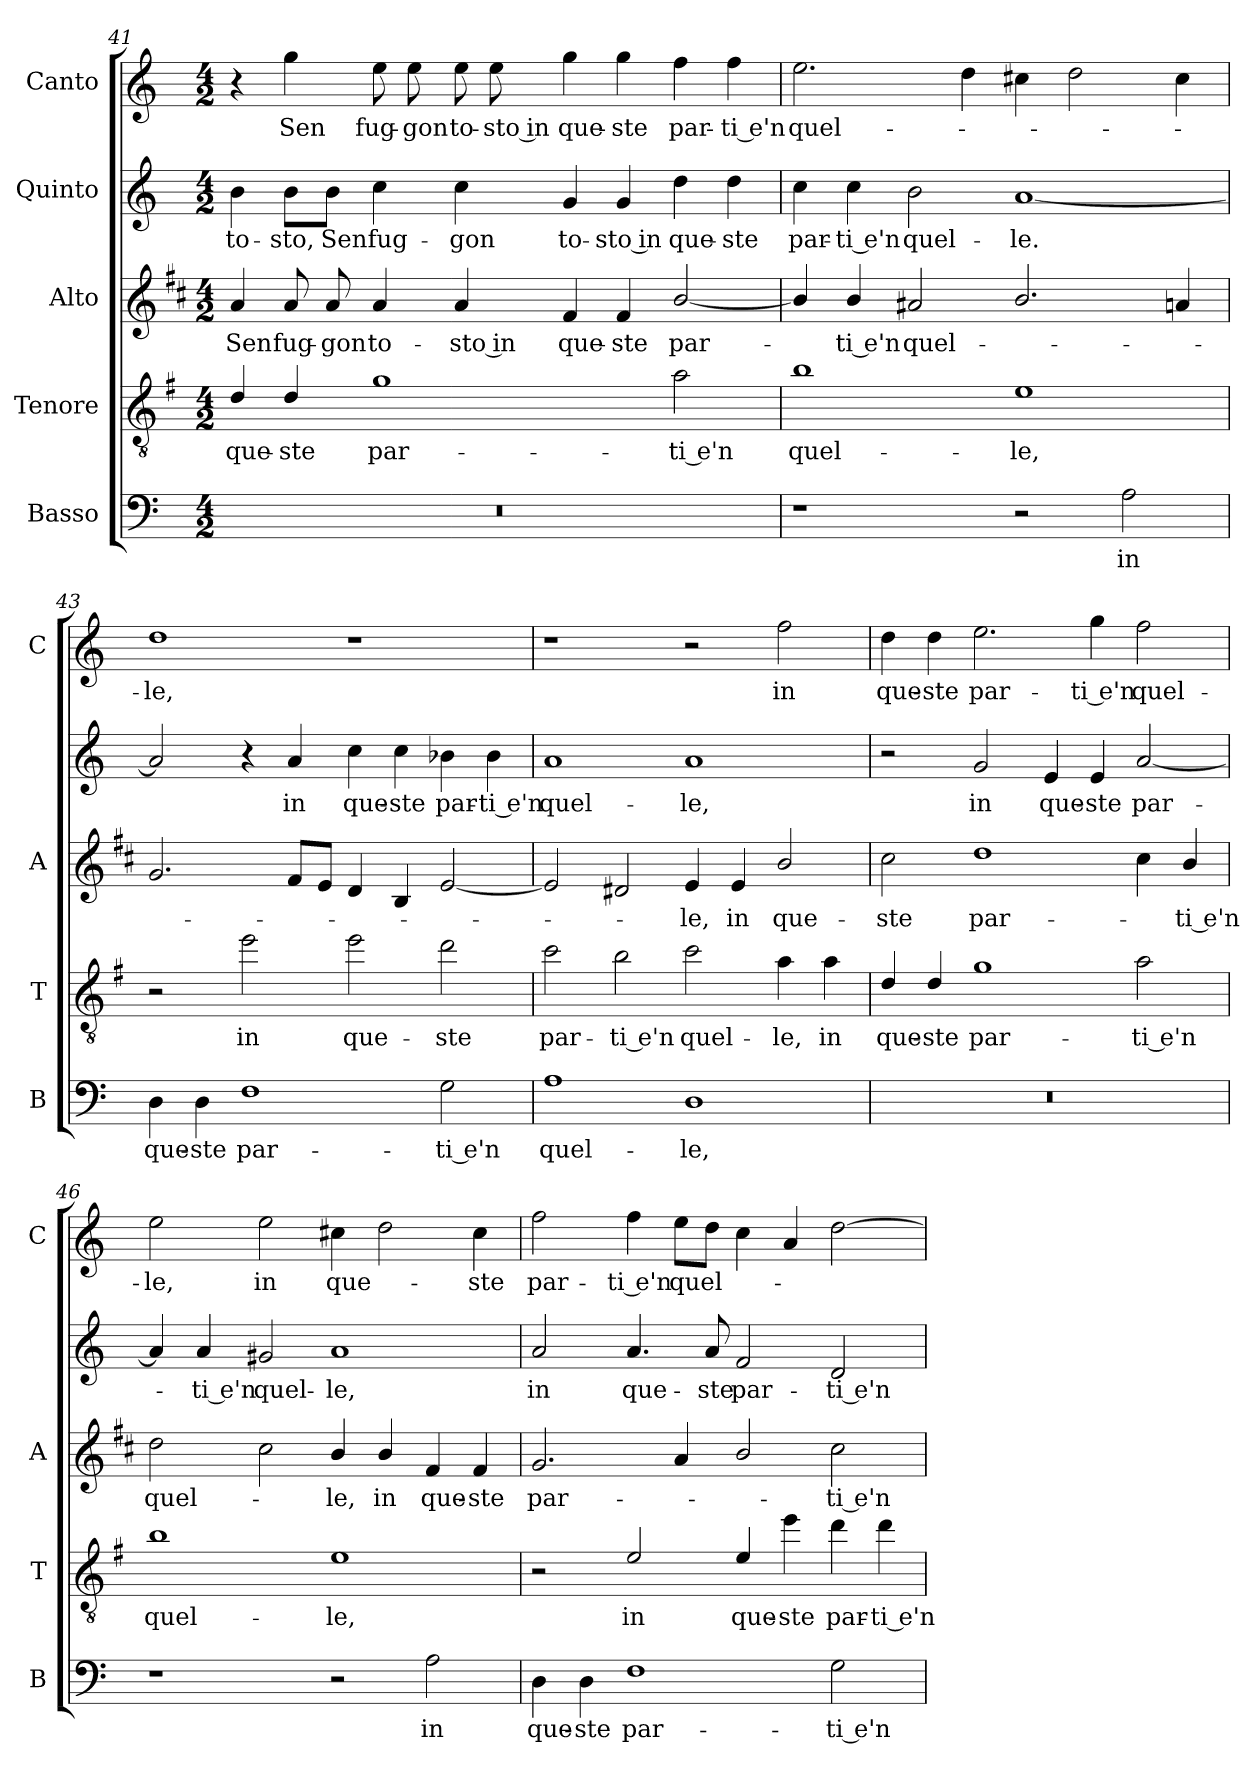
**kern	**text	**kern	**text	**kern	**text	**kern	**text	**kern	**text
*part5	*part5	*part4	*part4	*part3	*part3	*part2	*part2	*part1	*part1
*staff5	*staff5	*staff4	*staff4	*staff3	*staff3	*staff2	*staff2	*staff1	*staff1
*I"Basso	*	*I"Tenore	*	*I"Alto	*	*I"Quinto	*	*I"Canto	*
*I'B	*	*I'T	*	*I'A	*	*	*	*I'C	*
!!LO:PB:g=z
*clefF4	*	*clefGv2	*	*clefG2	*	*clefG2	*	*clefG2	*
*	*	*ITrd4c7	*	*ITrd1c2	*	*	*	*	*
*k[]	*	*k[]	*	*k[]	*	*k[]	*	*k[]	*
*C:	*	*C:	*	*C:	*	*C:	*	*C:	*
*M4/2	*	*M4/2	*	*M4/2	*	*M4/2	*	*M4/2	*
=41	=41	=41	=41	=41	=41	=41	=41	=41	=41
!	!	!	!LO:LY:b	!	!LO:LY:b	!	!LO:LY:b	!	!
0r	.	4G/	que-	4g/	Sen	4b\	to-	4r	.
!	!	!	!LO:LY:b	!	!LO:LY:b	!	!LO:LY:b	!	!LO:LY:b
.	.	4G/	-ste	8g/	fug-	8b\L	-sto,	4gg\	Sen
!	!	!	!	!	!LO:LY:b	!	!LO:LY:b	!	!
.	.	.	.	8g/	-gon	8b\J	Sen	.	.
!	!	!	!LO:LY:b	!	!LO:LY:b	!	!LO:LY:b	!	!LO:LY:b
.	.	1c	par-	4g/	to-	4cc\	fug-	8ee\	fug-
!	!	!	!	!	!	!	!	!	!LO:LY:b
.	.	.	.	.	.	.	.	8ee\	-gon
!	!	!	!	!	!LO:LY:b	!	!LO:LY:b	!	!LO:LY:b
.	.	.	.	4g/	-sto in	4cc\	-gon	8ee\	to-
!	!	!	!	!	!	!	!	!	!LO:LY:b
.	.	.	.	.	.	.	.	8ee\	-sto in
!	!	!	!	!	!LO:LY:b	!	!LO:LY:b	!	!LO:LY:b
.	.	.	.	4e/	que-	4g/	to-	4gg\	que-
!	!	!	!	!	!LO:LY:b	!	!LO:LY:b	!	!LO:LY:b
.	.	.	.	4e/	-ste	4g/	-sto in	4gg\	-ste
!	!	!	!LO:LY:b	!	!LO:LY:b	!	!LO:LY:b	!	!LO:LY:b
.	.	2d\	-ti e'n	[2a/	par-	4dd\	que-	4ff\	par-
!	!	!	!	!	!	!	!LO:LY:b	!	!LO:LY:b
.	.	.	.	.	.	4dd\	-ste	4ff\	-ti e'n
=42	=42	=42	=42	=42	=42	=42	=42	=42	=42
!	!	!	!LO:LY:b	!	!	!	!LO:LY:b	!	!LO:LY:b
1r	.	1e	quel-	4a/]	.	4cc\	par-	2.ee\	quel-
!	!	!	!	!	!LO:LY:b	!	!LO:LY:b	!	!
.	.	.	.	4a/	-ti e'n	4cc\	-ti e'n	.	.
!	!	!	!	!	!LO:LY:b	!	!LO:LY:b	!	!
.	.	.	.	2g#X/	quel-	2b\	quel-	.	.
.	.	.	.	.	.	.	.	4dd\	.
!	!	!	!LO:LY:b	!	!	!	!LO:LY:b	!	!
2r	.	1A	-le,	2.a/	.	[1a	-le.	4cc#X\	.
.	.	.	.	.	.	.	.	2dd\	.
!	!LO:LY:b	!	!	!	!	!	!	!	!
2A\	in	.	.	.	.	.	.	.	.
.	.	.	.	4gn/	.	.	.	4cc#\	.
!!LO:LB:g=z
=43	=43	=43	=43	=43	=43	=43	=43	=43	=43
!	!LO:LY:b	!	!	!	!	!	!	!	!LO:LY:b
4D\	que-	2r	.	2.f/	.	2a/]	.	1dd	-le,
!	!LO:LY:b	!	!	!	!	!	!	!	!
4D\	-ste	.	.	.	.	.	.	.	.
!	!LO:LY:b	!	!LO:LY:b	!	!	!	!	!	!
1F	par-	2a\	in	.	.	4r	.	.	.
!	!	!	!	!	!	!	!LO:LY:b	!	!
.	.	.	.	8e/L	.	4a/	in	.	.
.	.	.	.	8d/J	.	.	.	.	.
!	!	!	!LO:LY:b	!	!	!	!LO:LY:b	!	!
.	.	2a\	que-	4c/	.	4cc\	que-	1r	.
!	!	!	!	!	!	!	!LO:LY:b	!	!
.	.	.	.	4A/	.	4cc\	-ste	.	.
!	!LO:LY:b	!	!LO:LY:b	!	!	!	!LO:LY:b	!	!
2G\	-ti e'n	2g\	-ste	[2d/	.	4b-X\	par-	.	.
!	!	!	!	!	!	!	!LO:LY:b	!	!
.	.	.	.	.	.	4b-\	-ti e'n	.	.
=44	=44	=44	=44	=44	=44	=44	=44	=44	=44
!	!LO:LY:b	!	!LO:LY:b	!	!	!	!LO:LY:b	!	!
1A	quel-	2f\	par-	2d/]	.	1a	quel-	1r	.
!	!	!	!LO:LY:b	!	!	!	!	!	!
.	.	2e\	-ti e'n	2c#X/	.	.	.	.	.
!	!LO:LY:b	!	!LO:LY:b	!	!LO:LY:b	!	!LO:LY:b	!	!
1D	-le,	2f\	quel-	4d/	-le,	1a	-le,	2r	.
!	!	!	!	!	!LO:LY:b	!	!	!	!
.	.	.	.	4d/	in	.	.	.	.
!	!	!	!LO:LY:b	!	!LO:LY:b	!	!	!	!LO:LY:b
.	.	4d\	-le,	2a/	que-	.	.	2ff\	in
!	!	!	!LO:LY:b	!	!	!	!	!	!
.	.	4d\	in	.	.	.	.	.	.
=45	=45	=45	=45	=45	=45	=45	=45	=45	=45
!	!	!	!LO:LY:b	!	!LO:LY:b	!	!	!	!LO:LY:b
0r	.	4G/	que-	2b\	-ste	2r	.	4dd\	que-
!	!	!	!LO:LY:b	!	!	!	!	!	!LO:LY:b
.	.	4G/	-ste	.	.	.	.	4dd\	-ste
!	!	!	!LO:LY:b	!	!LO:LY:b	!	!LO:LY:b	!	!LO:LY:b
.	.	1c	par-	1cc	par-	2g/	in	2.ee\	par-
!	!	!	!	!	!	!	!LO:LY:b	!	!
.	.	.	.	.	.	4e/	que-	.	.
!	!	!	!	!	!	!	!LO:LY:b	!	!LO:LY:b
.	.	.	.	.	.	4e/	-ste	4gg\	-ti e'n
!	!	!	!LO:LY:b	!	!	!	!LO:LY:b	!	!LO:LY:b
.	.	2d\	-ti e'n	4b\	.	[2a/	par-	2ff\	quel-
!	!	!	!	!	!LO:LY:b	!	!	!	!
.	.	.	.	4a/	-ti e'n	.	.	.	.
!!LO:LB:g=z
=46	=46	=46	=46	=46	=46	=46	=46	=46	=46
!	!	!	!LO:LY:b	!	!LO:LY:b	!	!	!	!LO:LY:b
1r	.	1e	quel-	2cc\	quel-	4a/]	.	2ee\	-le,
!	!	!	!	!	!	!	!LO:LY:b	!	!
.	.	.	.	.	.	4a/	-ti e'n	.	.
!	!	!	!	!	!	!	!LO:LY:b	!	!LO:LY:b
.	.	.	.	2b\	.	2g#X/	quel-	2ee\	in
!	!	!	!LO:LY:b	!	!LO:LY:b	!	!LO:LY:b	!	!LO:LY:b
2r	.	1A	-le,	4a/	-le,	1a	-le,	4cc#X\	que-
!	!	!	!	!	!LO:LY:b	!	!	!	!
.	.	.	.	4a/	in	.	.	2dd\	.
!	!LO:LY:b	!	!	!	!LO:LY:b	!	!	!	!
2A\	in	.	.	4e/	que-	.	.	.	.
!	!	!	!	!	!LO:LY:b	!	!	!	!LO:LY:b
.	.	.	.	4e/	-ste	.	.	4cc#\	-ste
=47	=47	=47	=47	=47	=47	=47	=47	=47	=47
!	!LO:LY:b	!	!	!	!LO:LY:b	!	!LO:LY:b	!	!LO:LY:b
4D\	que-	2r	.	2.f/	par-	2a/	in	2ff\	par-
!	!LO:LY:b	!	!	!	!	!	!	!	!
4D\	-ste	.	.	.	.	.	.	.	.
!	!LO:LY:b	!	!LO:LY:b	!	!	!	!LO:LY:b	!	!LO:LY:b
1F	par-	2A/	in	.	.	4.a/	que-	4ff\	-ti e'n
!	!	!	!	!	!	!	!	!	!LO:LY:b
.	.	.	.	4g/	.	.	.	8ee\L	quel-
!	!	!	!	!	!	!	!LO:LY:b	!	!
.	.	.	.	.	.	8a/	-ste	8dd\J	.
!	!	!	!LO:LY:b	!	!	!	!LO:LY:b	!	!
.	.	4A/	que-	2a/	.	2f/	par-	4cc\	.
!	!	!	!LO:LY:b	!	!	!	!	!	!
.	.	4a\	-ste	.	.	.	.	4a/	.
!	!LO:LY:b	!	!LO:LY:b	!	!LO:LY:b	!	!LO:LY:b	!	!
2G\	-ti e'n	4g\	par-	2b\	-ti e'n	2d/	-ti e'n	[2dd\	.
!	!	!	!LO:LY:b	!	!	!	!	!	!
.	.	4g\	-ti e'n	.	.	.	.	.	.
=	=	=	=	=	=	=	=	=	=
*-	*-	*-	*-	*-	*-	*-	*-	*-	*-
